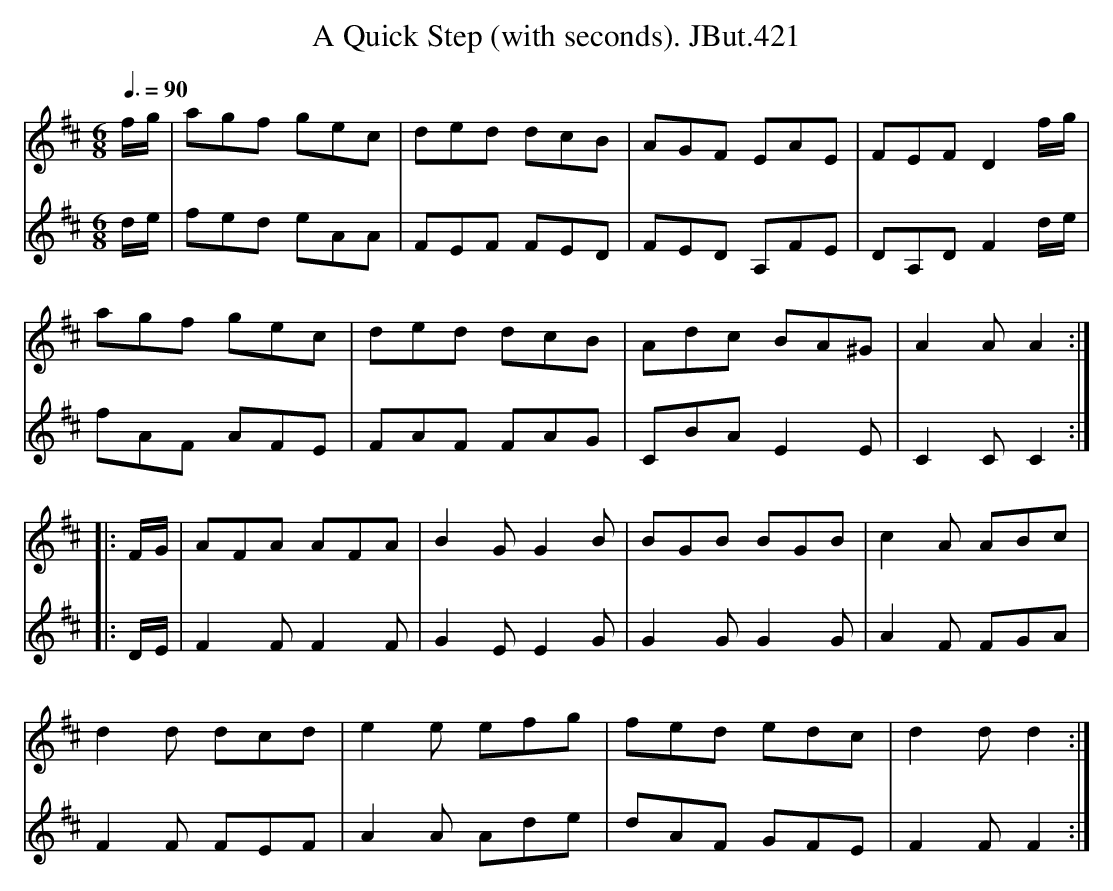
X:1
T:Quick Step (with seconds). JBut.421, A
M:6/8
L:1/8
Q:3/8=90
K:D
V:1
f/g/|agf gec|ded dcB|AGF EAE|FEF D2f/g/|
agf gec|ded dcB|Adc BA^G|A2 A A2:|
|:F/G/|AFA AFA|B2G G2B|BGB BGB|c2A ABc|
d2d dcd|e2e efg|fed edc|d2d d2:|
V:2
d/e/|fed eAA|FEF FED|FED A,FE|DA,D F2d/e/|
fAF AFE|FAF FAG|CBA E2E|C2C C2:|
|:D/E/|F2F F2F|G2E E2G|G2G G2G|A2F FGA|
F2F FEF|A2A Ade|dAF GFE|F2F F2:|
